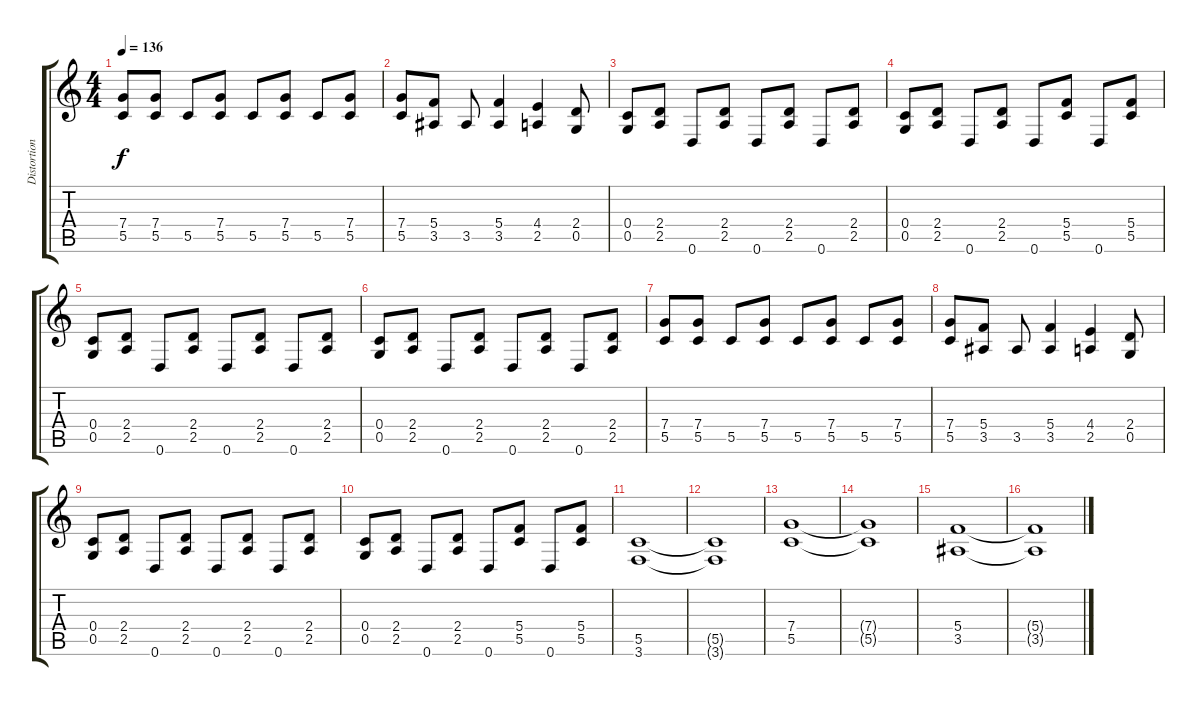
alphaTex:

\track ("Distortion Guitar " "Distortion") {instrument distortionguitar}
\staff {score tabs}
\tuning (D4 A3 F3 C3 G2 D2) {hide}
\ts (4 4)
\tempo 136
\clef g2
\ks c
(7.4 5.5).8{dy f} (7.4 5.5).8 5.5.8 (7.4 5.5).8 5.5.8 (7.4 5.5).8 5.5.8 (7.4 5.5).8 |
(7.4 5.5).8 (5.4 3.5).8 3.5.8 (5.4 3.5).4 (4.4 2.5).4 (2.4 0.5).8 |
(0.4 0.5).8 (2.4 2.5).8 0.6.8 (2.4 2.5).8 0.6.8 (2.4 2.5).8 0.6.8 (2.4 2.5).8 |
(0.4 0.5).8 (2.4 2.5).8 0.6.8 (2.4 2.5).8 0.6.8 (5.4 5.5).8 0.6.8 (5.4 5.5).8 |
(0.4 0.5).8 (2.4 2.5).8 0.6.8 (2.4 2.5).8 0.6.8 (2.4 2.5).8 0.6.8 (2.4 2.5).8 |
(0.4 0.5).8 (2.4 2.5).8 0.6.8 (2.4 2.5).8 0.6.8 (2.4 2.5).8 0.6.8 (2.4 2.5).8 |
(7.4 5.5).8 (7.4 5.5).8 5.5.8 (7.4 5.5).8 5.5.8 (7.4 5.5).8 5.5.8 (7.4 5.5).8 |
(7.4 5.5).8 (5.4 3.5).8 3.5.8 (5.4 3.5).4 (4.4 2.5).4 (2.4 0.5).8 |
(0.4 0.5).8 (2.4 2.5).8 0.6.8 (2.4 2.5).8 0.6.8 (2.4 2.5).8 0.6.8 (2.4 2.5).8 |
(0.4 0.5).8 (2.4 2.5).8 0.6.8 (2.4 2.5).8 0.6.8 (5.4 5.5).8 0.6.8 (5.4 5.5).8 |
(5.5 3.6).1 |
(5.5{t} 3.6{t}).1 |
(7.4 5.5).1 |
(7.4{t} 5.5{t}).1 |
(5.4 3.5).1 |
(5.4{t} 3.5{t}).1
